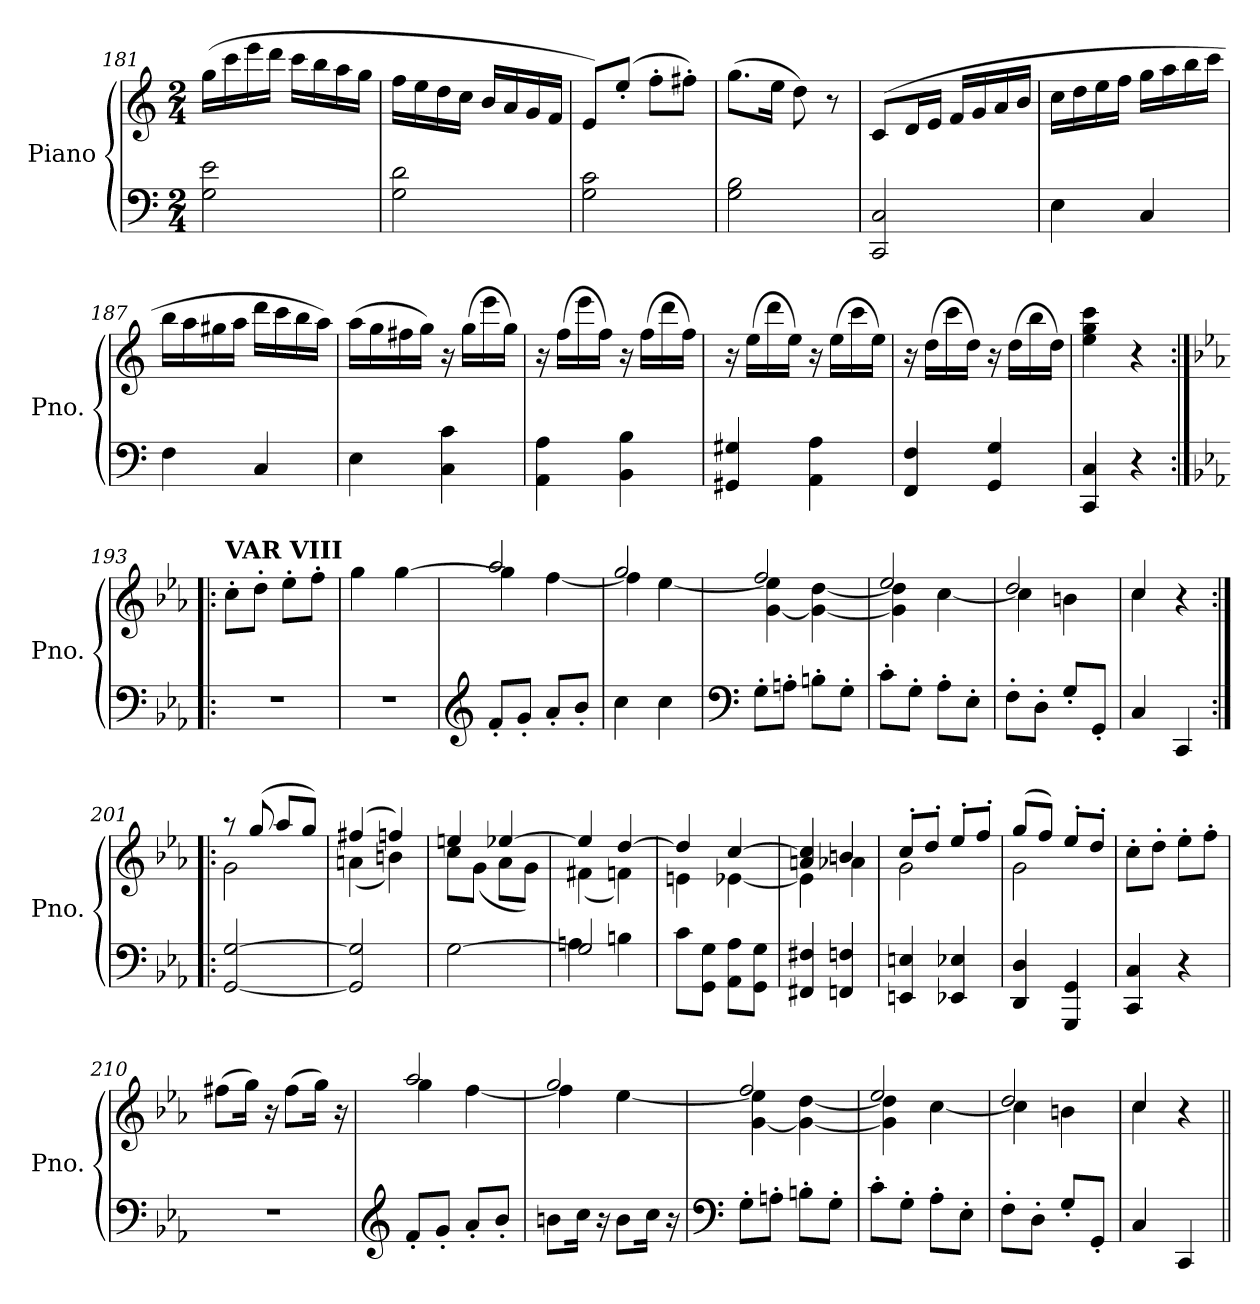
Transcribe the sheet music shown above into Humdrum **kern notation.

**kern	**kern
*part1	*part1
*staff2	*staff1
*I"Piano	*
*I'Pno.	*
*clefF4	*clefG2
*k[]	*k[]
*M2/4	*M2/4
=181	=181
2G\ 2e\	(>16gg\LL
.	16ccc\
.	16eee\
.	16ddd\JJ
.	16ccc\LL
.	16bb\
.	16aa\
.	16gg\JJ
=182	=182
2G\ 2d\	16ff\LL
.	16ee\
.	16dd\
.	16cc\JJ
.	16b/LL
.	16a/
.	16g/
.	16f/JJ
=183	=183
2G\ 2c\	8e/L)
.	(>8ee'/J
.	8ff'\L
.	8ff#X'\J)
=184	=184
2G\ 2B\	(>8.gg\L
.	16ee\Jk
.	8dd\)
.	8r
=185	=185
2CC/ 2C/	(>8c/L
.	16d/L
.	16e/JJ
.	16f/LL
.	16g/
.	16a/
.	16b/JJ
!!LO:PB:g=z
=186	=186
4E\	16cc\LL
.	16dd\
.	16ee\
.	16ff\JJ
4C/	16gg\LL
.	16aa\
.	16bb\
.	16ccc\JJ
=187	=187
4F\	16bb\LL
.	16aa\
.	16gg#X\
.	16aa\JJ
4C/	16ddd\LL
.	16ccc\
.	16bb\
.	16aa\JJ)
=188	=188
4E\	(>16aa\LL
.	16gg\
.	16ff#X\
.	16gg\JJ)
4C\ 4c\	16r
.	(>16gg\LL
.	16eee\
.	16gg\JJ)
=189	=189
4AA\ 4A\	16r
.	(>16ff\LL
.	16eee\
.	16ff\JJ)
4BB\ 4B\	16r
.	(>16ff\LL
.	16ddd\
.	16ff\JJ)
=190	=190
4GG#X/ 4G#X/	16r
.	(>16ee\LL
.	16ddd\
.	16ee\JJ)
4AA\ 4A\	16r
.	(>16ee\LL
.	16ccc\
.	16ee\JJ)
!!LO:LB:g=z
=191	=191
4FF/ 4F/	16r
.	(>16dd\LL
.	16ccc\
.	16dd\JJ)
4GG/ 4G/	16r
.	(>16dd\LL
.	16bb\
.	16dd\JJ)
=192	=192
4CC/ 4C/	4ee\ 4gg\ 4ccc\
4r	4r
=193:|!|:	=193:|!|:
*k[b-e-a-]	*k[b-e-a-]
*E-:	*E-:
!	!LO:TX:a:B:t=VAR VIII
2r	8cc'\L
.	8dd'\J
.	8ee-'\L
.	8ff'\J
=194	=194
2r	4gg\
.	[4gg\
=195	=195
*clefG2	*
*	*^
8f'/L	2aa-/	4gg\]
8g'/J	.	.
8a-'/L	.	[4ff\
8b-'/J	.	.
=196	=196	=196
4cc\	2gg/	4ff\]
4cc\	.	[4ee-\
=197	=197	=197
*clefF4	*	*
8G'\L	2ff/	[4g\ 4ee-\]
8An'\J	.	.
8Bn'\L	.	4g\_ [4dd\
8G'\J	.	.
=198	=198	=198
8c'\L	2ee-/	4g\] 4dd\]
8G'\J	.	.
8A-'\L	.	[4cc\
8E-'\J	.	.
=199	=199	=199
8F'\L	2dd/	4cc\]
8D'\J	.	.
8G'/L	.	4bn\
8GG'/J	.	.
!!LO:LB:g=z	!!
=200	=200	=200
4C/	4cc/	4cc\
4CC/	4r	4ryy
=201:|!|:	=201:|!|:	=201:|!|:
[2GG/ [2G/	8r	2g\
.	(>8gg/	.
.	8aa-/L	.
.	8gg/J)	.
=202	=202	=202
2GG/] 2G/]	(>4ff#X/	(<4an\
.	4ffn/)	4bn\)
=203	=203	=203
[2G\	4een/	8cc\L
.	.	(<8g\J
.	[4ee-X/	8a-\L
.	.	8g\J)
=204	=204	=204
*^	*	*
2G/]	4An\	4ee-/]	(<4f#X\
.	4Bn\	[4dd/	4fn\)
*v	*v	*	*
=205	=205	=205
8c\L	4dd/]	4en\
8GG\ 8G\J	.	.
8AA-\ 8A-\L	[4cc/	[4e-X\
8GG\ 8G\J	.	.
=206	=206	=206
4FF#X/ 4F#X/	4an/ 4cc/]	4e-\]
4FFn/ 4Fn/	4bn/	4a-X\
=207	=207	=207
4EEn/ 4En/	8cc'/L	2g\
.	8dd'/J	.
4EE-X/ 4E-X/	8ee-'/L	.
.	8ff'/J	.
=208	=208	=208
4DD/ 4D/	(>8gg/L	2g\
.	8ff/J)	.
4GGG/ 4GG/	8ee-'/L	.
.	8dd'/J	.
*	*v	*v
!!LO:LB:g=z
=209	=209
4CC/ 4C/	8cc'\L
.	8dd'\J
4r	8ee-'\L
.	8ff'\J
=210	=210
2r	(>8ff#X\L
.	16gg\Jk)
.	16r
.	(>8ff#\L
.	16gg\Jk)
.	16r
=211	=211
*clefG2	*
*	*^
8f'/L	2aa-/	4gg\
8g'/J	.	.
8a-'/L	.	[4ff\
8b-'/J	.	.
=212	=212	=212
8bn\L	2gg/	4ff\]
16cc\Jk	.	.
16r	.	.
8b\L	.	[4ee-\
16cc\Jk	.	.
16r	.	.
=213	=213	=213
*clefF4	*	*
8G'\L	2ff/	[4g\ 4ee-\]
8An'\J	.	.
8Bn'\L	.	4g\_ [4dd\
8G'\J	.	.
=214	=214	=214
8c'\L	2ee-/	4g\] 4dd\]
8G'\J	.	.
8A-'\L	.	[4cc\
8E-'\J	.	.
=215	=215	=215
8F'\L	2dd/	4cc\]
8D'\J	.	.
8G'/L	.	4bn\
8GG'/J	.	.
=216	=216	=216
4C/	4cc/	4cc\
4CC/	4r	4ryy
*	*v	*v
=||	=||
*-	*-
